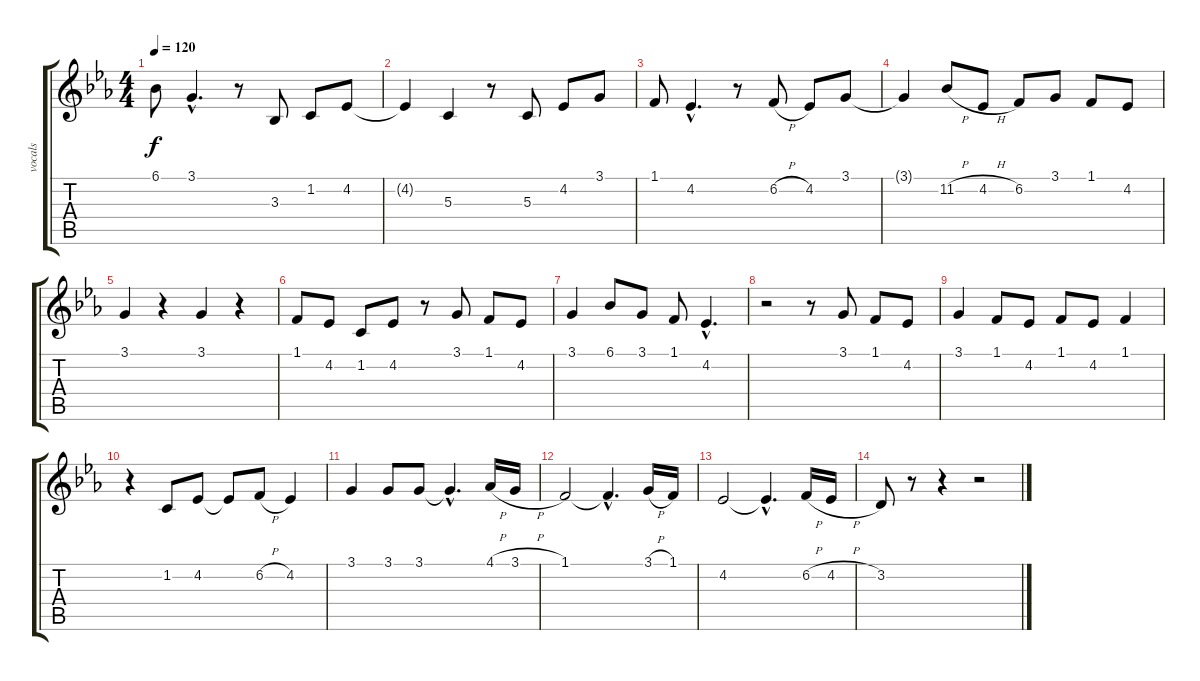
\track ("vocals" "vocals") {instrument mutedtrumpet}
\staff {score tabs}
\tuning (E4 B3 G3 D3 A2 E2) {hide}
\ts (4 4)
\tempo 120
\clef g2
\ks eb
6.1{t}.8{dy f} 3.1{hac}.4{d} r.8 3.3.8 1.2.8 4.2.8 |
4.2{t}.4 5.3.4 r.8 5.3.8 4.2.8 3.1.8 |
1.1.8 4.2{hac}.4{d} r.8 6.2{h}.8 4.2.8 3.1.8 |
3.1{t}.4 11.2{h}.8 4.2{h}.8 6.2.8 3.1.8 1.1.8 4.2.8 |
3.1.4 r.4 3.1.4 r.4 |
1.1.8 4.2.8 1.2.8 4.2.8 r.8 3.1.8 1.1.8 4.2.8 |
3.1.4 6.1.8 3.1.8 1.1.8 4.2{hac}.4{d} |
r.2 r.8 3.1.8 1.1.8 4.2.8 |
3.1.4 1.1.8 4.2.8 1.1.8 4.2.8 1.1.4 |
r.4 1.2.8 4.2.8 4.2{t}.8 6.2{h}.8 4.2.4 |
3.1.4 3.1.8 3.1.8 3.1{hac t}.4{d} 4.1{h}.16 3.1{h}.16 |
1.1.2 1.1{hac t}.4{d} 3.1{h}.16 1.1.16 |
4.2.2 4.2{hac t}.4{d} 6.2{h}.16 4.2{h}.16 |
3.2.8 r.8 r.4 r.2
